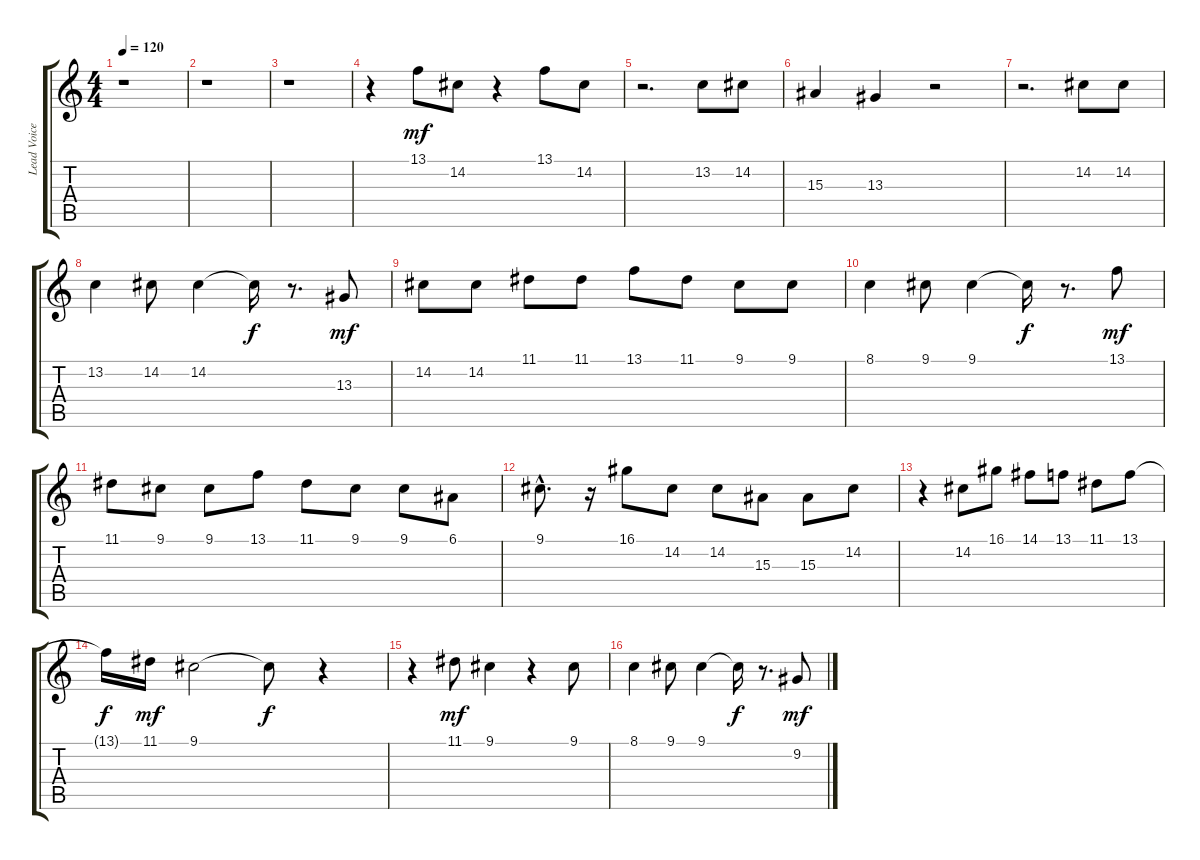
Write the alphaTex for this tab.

\track ("Lead Voice" "Lead Voice") {instrument flute}
\staff {score tabs}
\tuning (E4 B3 G3 D3 A2 E2) {hide}
\ts (4 4)
\tempo 120
\clef g2
\ks c
r.1{dy mf instrument flute} |
r.1 |
r.1 |
r.4 13.1.8 14.2.8 r.4 13.1.8 14.2.8 |
r.2{d} 13.2.8 14.2.8 |
15.3.4 13.3.4 r.2 |
r.2{d} 14.2.8 14.2.8 |
13.2.4 14.2.8 14.2.4 14.2{t}.16{dy f} r.8{d} 13.3.8{dy mf} |
14.2.8 14.2.8 11.1.8 11.1.8 13.1.8 11.1.8 9.1.8 9.1.8 |
8.1.4 9.1.8 9.1.4 9.1{t}.16{dy f} r.8{d} 13.1.8{dy mf} |
11.1.8 9.1.8 9.1.8 13.1.8 11.1.8 9.1.8 9.1.8 6.1.8 |
9.1{hac}.8{d} r.16 16.1.8 14.2.8 14.2.8 15.3.8 15.3.8 14.2.8 |
r.4 14.2.8 16.1.8 14.1.8 13.1.8 11.1.8 13.1.8 |
13.1{t}.16{dy f} 11.1.16{dy mf} 9.1.2 9.1{t}.8{dy f} r.4 |
r.4 11.1.8{dy mf} 9.1.4 r.4 9.1.8 |
8.1.4 9.1.8 9.1.4 9.1{t}.16{dy f} r.8{d} 9.2.8{dy mf}
